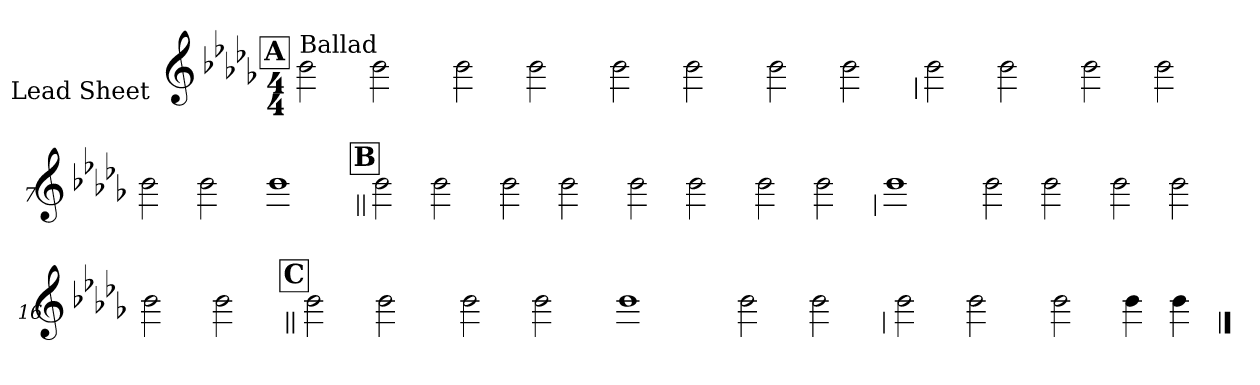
**kern
*part1
*staff1
*I"Lead Sheet
*stria0
*clefG2
*k[b-e-a-d-g-]
*D-:
*M4/4
!!LO:REH:place=s1:a:t=A
=1||
!LO:TX:a:t=Ballad
2b-
2b-
=2-
2b-
2b-
=3-
2b-
2b-
=4-
2b-
2b-
!!LO:LB:g=z
=5
2b-
2b-
=6-
2b-
2b-
=7-
2b-
2b-
=8-
1b-
!!LO:LB:g=z
!!LO:REH:place=s1:a:t=B
=9||
2b-
2b-
=10-
2b-
2b-
=11-
2b-
2b-
=12-
2b-
2b-
!!LO:LB:g=z
=13
1b-
=14-
2b-
2b-
=15-
2b-
2b-
=16-
2b-
2b-
!!LO:LB:g=z
!!LO:REH:place=s1:a:t=C
=17||
2b-
2b-
=18-
2b-
2b-
=19-
1b-
=20-
2b-
2b-
!!LO:LB:g=z
=21
2b-
2b-
=22-
2b-
4b-
4b-
==
*-
